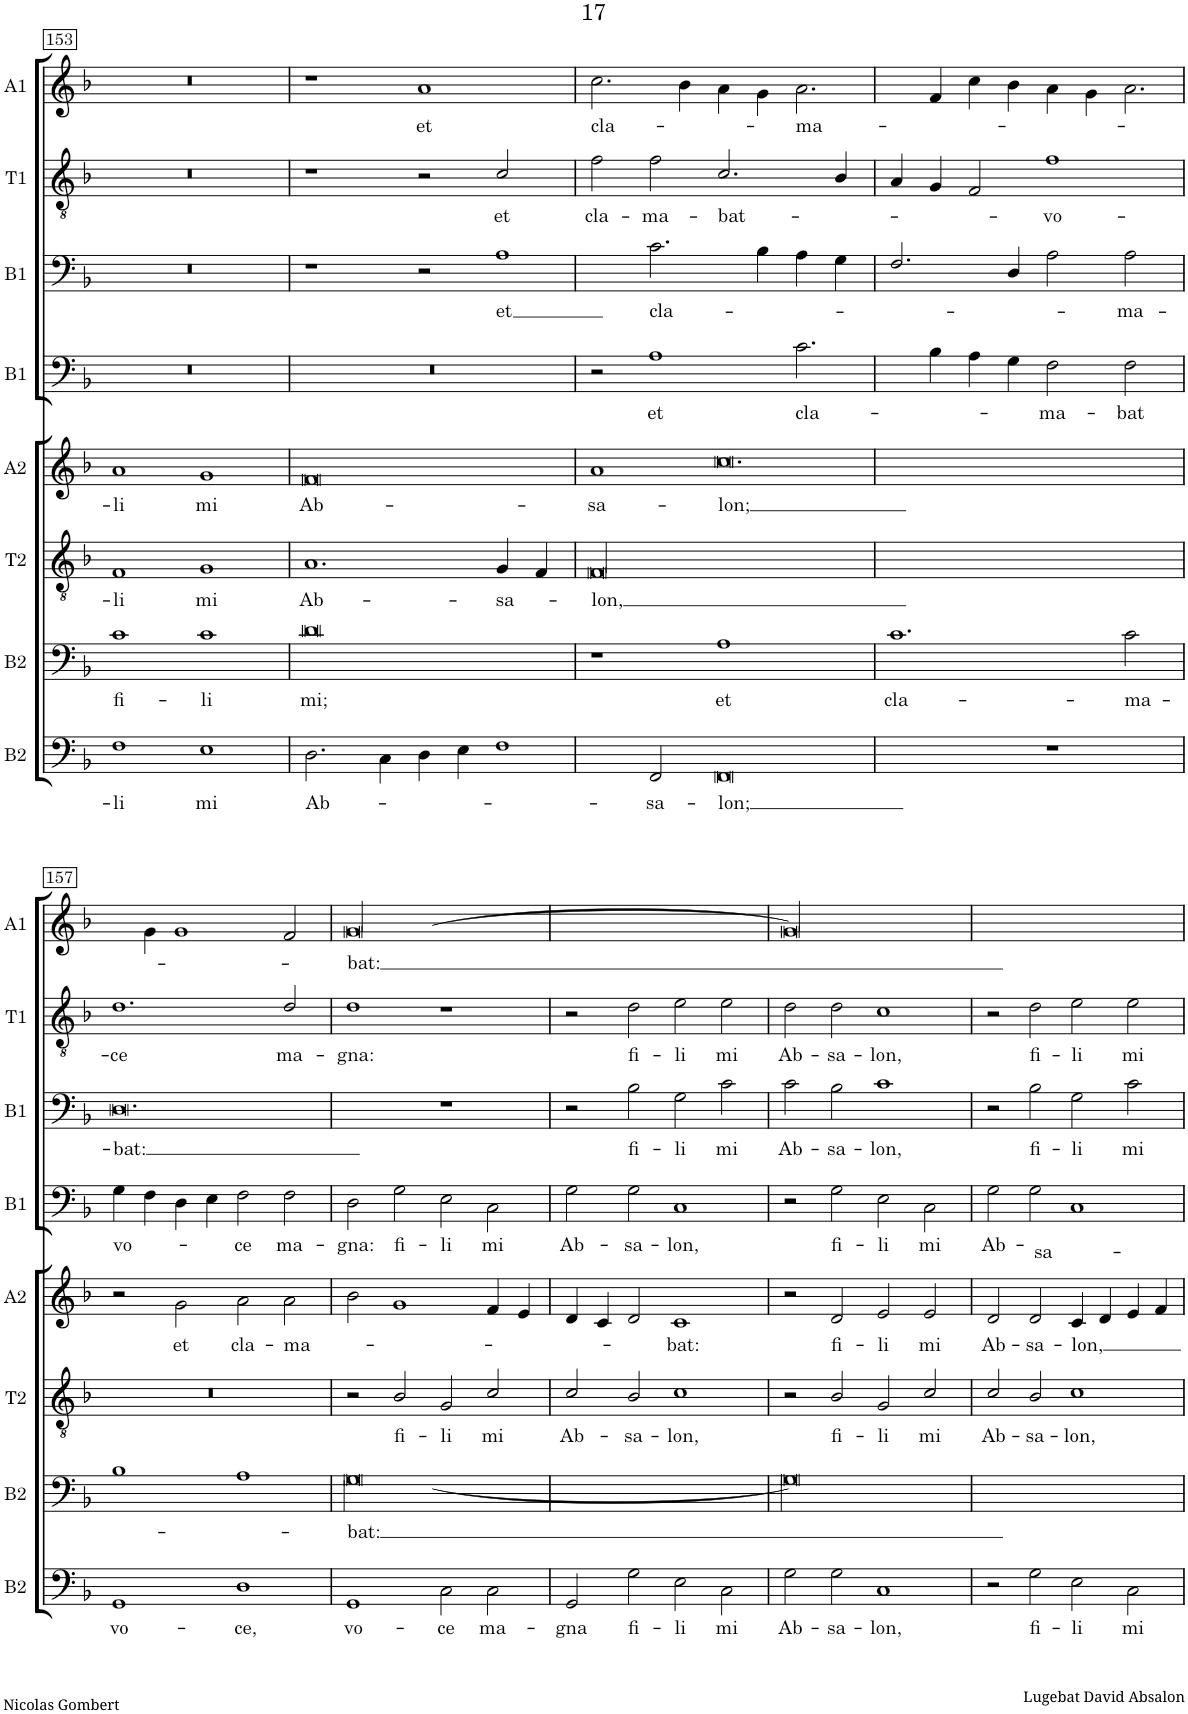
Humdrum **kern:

**kern	**text	**kern	**text	**kern	**text	**kern	**text	**kern	**text	**kern	**text	**kern	**text	**kern	**text
*part8	*part8	*part7	*part7	*part6	*part6	*part5	*part5	*part4	*part4	*part3	*part3	*part2	*part2	*part1	*part1
*staff8	*staff8	*staff7	*staff7	*staff6	*staff6	*staff5	*staff5	*staff4	*staff4	*staff3	*staff3	*staff2	*staff2	*staff1	*staff1
*I"Bass II	*	*I"Bar II	*	*I"Tenor II	*	*I"Alto II	*	*I"Bass I	*	*I"Bar I	*	*I"Tenor I	*	*I"Alto I	*
*I'B2	*	*I'B2	*	*I'T2	*	*I'A2	*	*I'B1	*	*I'B1	*	*I'T1	*	*I'A1	*
!!LO:PB:g=z
*clefF4	*	*clefF4	*	*clefGv2	*	*clefG2	*	*clefF4	*	*clefF4	*	*clefGv2	*	*clefG2	*
*k[b-]	*	*k[b-]	*	*k[b-]	*	*k[b-]	*	*k[b-]	*	*k[b-]	*	*k[b-]	*	*k[b-]	*
*M4/2	*	*M4/2	*	*M4/2	*	*M4/2	*	*M4/2	*	*M4/2	*	*M4/2	*	*M4/2	*
=153	=153	=153	=153	=153	=153	=153	=153	=153	=153	=153	=153	=153	=153	=153	=153
!	!LO:LY:b	!	!LO:LY:b	!	!LO:LY:b	!	!LO:LY:b	!	!	!	!	!	!	!	!
1F	-li	1c	fi-	1F	-li	1a	-li	0r	.	0r	.	0r	.	0r	.
!	!LO:LY:b	!	!LO:LY:b	!	!LO:LY:b	!	!LO:LY:b	!	!	!	!	!	!	!	!
1E	mi	1c	-li	1G	mi	1g	mi	.	.	.	.	.	.	.	.
=154	=154	=154	=154	=154	=154	=154	=154	=154	=154	=154	=154	=154	=154	=154	=154
!	!LO:LY:b	!	!LO:LY:b	!	!LO:LY:b	!	!LO:LY:b	!	!	!	!	!	!	!	!
2.D\	Ab-	0d	mi;	1.A	Ab-	0f	Ab-	0r	.	1r	.	1r	.	1r	.
4C\	.	.	.	.	.	.	.	.	.	.	.	.	.	.	.
!	!	!	!	!	!	!	!	!	!	!	!	!	!	!	!LO:LY:b
4D\	.	.	.	.	.	.	.	.	.	2r	.	2r	.	1a	et
4E\	.	.	.	.	.	.	.	.	.	.	.	.	.	.	.
!	!	!	!	!	!LO:LY:b	!	!	!	!	!	!LO:LY:b	!	!LO:LY:b	!	!
[>2F	.	.	.	4G/	-sa-	.	.	.	.	[>2A	et	2c/	et	.	.
.	.	.	.	4F/	.	.	.	.	.	.	.	.	.	.	.
=155	=155	=155	=155	=155	=155	=155	=155	=155	=155	=155	=155	=155	=155	=155	=155
!	!	!	!	!	!LO:LY:b	!	!LO:LY:b	!	!	!	!	!	!LO:LY:b	!	!LO:LY:b
2F\]	.	1r	.	[<0F/	-lon,	1a	-sa-	2r	.	2A\]	.	2f\	cla-	2.cc\	cla-
!	!LO:LY:b	!	!	!	!	!	!	!	!LO:LY:b	!	!LO:LY:b	!	!LO:LY:b	!	!
2FF/	-sa-	.	.	.	.	.	.	1A	et	2.c\	cla-	2f\	-ma-	.	.
.	.	.	.	.	.	.	.	.	.	.	.	.	.	4b-\	.
!	!LO:LY:b	!	!LO:LY:b	!	!	!LO:N:vis=1.	!LO:LY:b	!	!	!	!	!	!LO:LY:b	!	!
[<1FF	-lon;	1A	et	.	.	[>1cc	-lon;	.	.	.	.	2.c/	-bat-	4a\	.
.	.	.	.	.	.	.	.	.	.	4B-\	.	.	.	4g\	.
!	!	!	!	!	!	!	!	!LO:N:vis=2.	!LO:LY:b	!	!	!	!	!LO:N:vis=2.	!LO:LY:b
.	.	.	.	.	.	.	.	[>2c\	cla-	4A\	.	.	.	[>2a\	-ma-
.	.	.	.	.	.	.	.	.	.	4G\	.	4B-/	.	.	.
=156	=156	=156	=156	=156	=156	=156	=156	=156	=156	=156	=156	=156	=156	=156	=156
!	!	!	!LO:LY:b	!	!	!	!	!	!	!	!	!	!	!	!
1FF]	.	1.c	cla-	0F]	.	0cc]	.	4c\]	.	2.F/	.	4A/	.	4a\]	.
.	.	.	.	.	.	.	.	4B-\	.	.	.	4G/	.	4f/	.
.	.	.	.	.	.	.	.	4A\	.	.	.	2F/	.	4cc\	.
.	.	.	.	.	.	.	.	4G\	.	4D/	.	.	.	4b-\	.
!	!	!	!	!	!	!	!	!	!LO:LY:b	!	!	!	!LO:LY:b	!	!
1r	.	.	.	.	.	.	.	2F\	-ma-	2A\	.	1f	-vo-	4a\	.
.	.	.	.	.	.	.	.	.	.	.	.	.	.	4g\	.
!	!	!	!LO:LY:b	!	!	!	!	!	!LO:LY:b	!	!LO:LY:b	!	!	!LO:N:vis=2.	!
.	.	2c\	-ma-	.	.	.	.	2F\	-bat	2A\	-ma-	.	.	[>2a\	.
!!LO:LB:g=z
=157	=157	=157	=157	=157	=157	=157	=157	=157	=157	=157	=157	=157	=157	=157	=157
!	!LO:LY:b	!	!	!	!	!	!	!	!LO:LY:b	!LO:N:vis=0.	!LO:LY:b	!	!LO:LY:b	!	!
1GG	vo-	1B-	.	0r	.	2r	.	4G\	vo-	[<0D	-bat:	1.d	-ce	4a\]	.
.	.	.	.	.	.	.	.	4F\	.	.	.	.	.	4g\	.
!	!	!	!	!	!	!	!LO:LY:b	!	!	!	!	!	!	!	!
.	.	.	.	.	.	2g\	et	4D\	.	.	.	.	.	1g	.
.	.	.	.	.	.	.	.	4E\	.	.	.	.	.	.	.
!	!LO:LY:b	!	!	!	!	!	!LO:LY:b	!	!LO:LY:b	!	!	!	!	!	!
1D	-ce,	1A	.	.	.	2a\	cla-	2F\	-ce	.	.	.	.	.	.
!	!	!	!	!	!	!	!LO:LY:b	!	!LO:LY:b	!	!	!	!LO:LY:b	!	!
.	.	.	.	.	.	2a\	-ma-	2F\	ma-	.	.	2d/	ma-	2f/	.
=158	=158	=158	=158	=158	=158	=158	=158	=158	=158	=158	=158	=158	=158	=158	=158
!	!LO:LY:b	!	!LO:LY:b	!	!	!	!	!	!LO:LY:b	!	!	!	!LO:LY:b	!	!LO:LY:b
1GG	vo-	[<0G\	-bat:	2r	.	2b-\	.	2D\	-gna:	1D]	.	1d	-gna:	[<0g/	-bat:
!	!	!	!	!	!LO:LY:b	!	!	!	!LO:LY:b	!	!	!	!	!	!
.	.	.	.	2B-/	fi-	1g	.	2G\	fi-	.	.	.	.	.	.
!	!LO:LY:b	!	!	!	!LO:LY:b	!	!	!	!LO:LY:b	!	!	!	!	!	!
2C\	-ce	.	.	2G/	-li	.	.	2E\	-li	1r	.	1r	.	.	.
!	!LO:LY:b	!	!	!	!LO:LY:b	!	!	!	!LO:LY:b	!	!	!	!	!	!
2C\	ma-	.	.	2c/	mi	4f/	.	2C\	mi	.	.	.	.	.	.
.	.	.	.	.	.	4e/	.	.	.	.	.	.	.	.	.
=159	=159	=159	=159	=159	=159	=159	=159	=159	=159	=159	=159	=159	=159	=159	=159
!	!LO:LY:b	!	!	!	!LO:LY:b	!	!	!	!LO:LY:b	!	!	!	!	!	!
2GG/	-gna	0G_	.	2c/	Ab-	4d/	.	2G\	Ab-	2r	.	2r	.	0g_	.
.	.	.	.	.	.	4c/	.	.	.	.	.	.	.	.	.
!	!LO:LY:b	!	!	!	!LO:LY:b	!	!	!	!LO:LY:b	!	!LO:LY:b	!	!LO:LY:b	!	!
2G\	fi-	.	.	2B-/	-sa-	2d/	.	2G\	-sa-	2B-\	fi-	2d\	fi-	.	.
!	!LO:LY:b	!	!	!	!LO:LY:b	!	!LO:LY:b	!	!LO:LY:b	!	!LO:LY:b	!	!LO:LY:b	!	!
2E\	-li	.	.	1c	-lon,	1c	-bat:	1C	-lon,	2G\	-li	2e\	-li	.	.
!	!LO:LY:b	!	!	!	!	!	!	!	!	!	!LO:LY:b	!	!LO:LY:b	!	!
2C\	mi	.	.	.	.	.	.	.	.	2c\	mi	2e\	mi	.	.
=160	=160	=160	=160	=160	=160	=160	=160	=160	=160	=160	=160	=160	=160	=160	=160
!	!LO:LY:b	!	!	!	!	!	!	!	!	!	!LO:LY:b	!	!LO:LY:b	!	!
2G\	Ab-	0G\_	.	2r	.	2r	.	2r	.	2c\	Ab-	2d\	Ab-	0g/_	.
!	!LO:LY:b	!	!	!	!LO:LY:b	!	!LO:LY:b	!	!LO:LY:b	!	!LO:LY:b	!	!LO:LY:b	!	!
2G\	-sa-	.	.	2B-/	fi-	2d/	fi-	2G\	fi-	2B-\	-sa-	2d\	-sa-	.	.
!	!LO:LY:b	!	!	!	!LO:LY:b	!	!LO:LY:b	!	!LO:LY:b	!	!LO:LY:b	!	!LO:LY:b	!	!
1C	-lon,	.	.	2G/	-li	2e/	-li	2E\	-li	1c	-lon,	1c	-lon,	.	.
!	!	!	!	!	!LO:LY:b	!	!LO:LY:b	!	!LO:LY:b	!	!	!	!	!	!
.	.	.	.	2c/	mi	2e/	mi	2C\	mi	.	.	.	.	.	.
=161	=161	=161	=161	=161	=161	=161	=161	=161	=161	=161	=161	=161	=161	=161	=161
!	!	!	!	!	!LO:LY:b	!	!LO:LY:b	!	!LO:LY:b	!	!	!	!	!	!
2r	.	0G]	.	2c/	Ab-	2d/	Ab-	2G\	Ab-	2r	.	2r	.	0g]	.
!	!LO:LY:b	!	!	!	!LO:LY:b	!	!LO:LY:b	!	!LO:LY:b	!	!LO:LY:b	!	!LO:LY:b	!	!
2G\	fi-	.	.	2B-/	-sa-	2d/	-sa-	2G\	-sa-	2B-\	fi-	2d\	fi-	.	.
!	!LO:LY:b	!	!	!	!LO:LY:b	!	!LO:LY:b	!	!	!	!LO:LY:b	!	!LO:LY:b	!	!
2E\	-li	.	.	1c	-lon,	4c/	-lon,	1C	.	2G\	-li	2e\	-li	.	.
.	.	.	.	.	.	4d/	.	.	.	.	.	.	.	.	.
!	!LO:LY:b	!	!	!	!	!	!	!	!	!	!LO:LY:b	!	!LO:LY:b	!	!
2C\	mi	.	.	.	.	4e/	.	.	.	2c\	mi	2e\	mi	.	.
.	.	.	.	.	.	4f/	.	.	.	.	.	.	.	.	.
=	=	=	=	=	=	=	=	=	=	=	=	=	=	=	=
*-	*-	*-	*-	*-	*-	*-	*-	*-	*-	*-	*-	*-	*-	*-	*-
